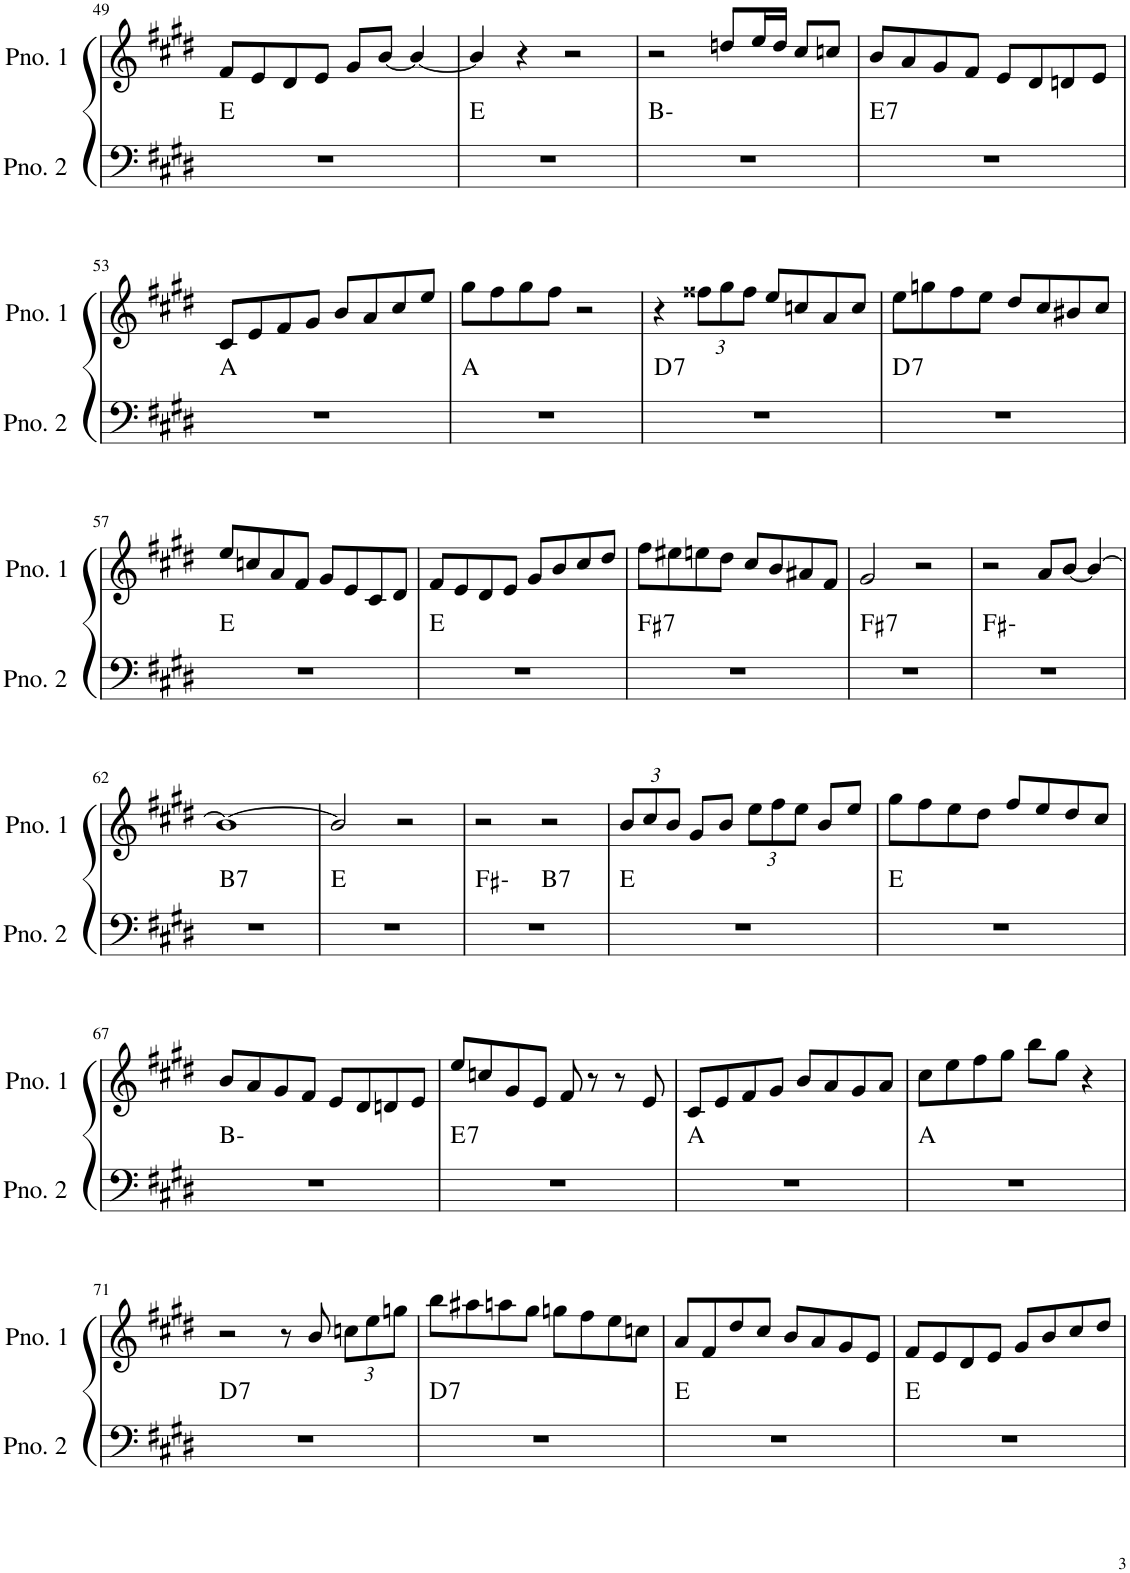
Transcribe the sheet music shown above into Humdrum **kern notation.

**kern	**harte	**kern
*part2	*part2	*part1
*staff2	*	*staff1
*I"ピアノ 2	*	*I"ピアノ 1
!!LO:PB:g=z
*clefF4	*	*clefG2
*k[f#c#g#d#]	*	*k[f#c#g#d#]
*M4/4	*	*M4/4
=49	=49	=49
1r	E:maj	8f#/L
.	.	8e/
.	.	8d#/
.	.	8e/J
.	.	8g#/L
.	.	[8b/J
.	.	4b/_
=50	=50	=50
1r	E:maj	4b/]
.	.	4r
.	.	2r
=51	=51	=51
1r	B:min	2r
.	.	8ddn/L
.	.	16ee/L
.	.	16dd/JJ
.	.	8cc#/L
.	.	8ccn/J
=52	=52	=52
!	!LO:H:kt=7	!
1r	E:7	8b/L
.	.	8a/
.	.	8g#/
.	.	8f#/J
.	.	8e/L
.	.	8d#/
.	.	8dn/
.	.	8e/J
!!LO:LB:g=z
=53	=53	=53
1r	A:maj	8c#/L
.	.	8e/
.	.	8f#/
.	.	8g#/J
.	.	8b/L
.	.	8a/
.	.	8cc#/
.	.	8ee/J
=54	=54	=54
1r	A:maj	8gg#\L
.	.	8ff#\
.	.	8gg#\
.	.	8ff#\J
.	.	2r
=55	=55	=55
!	!LO:H:kt=7	!
1r	D:7	4r
*	*	*Xbrackettup
.	.	12ff##X\L
.	.	12gg#\
.	.	12ff##\J
.	.	8ee/L
.	.	8ccn/
.	.	8a/
.	.	8cc/J
=56	=56	=56
!	!LO:H:kt=7	!
1r	D:7	8ee\L
.	.	8ggn\
.	.	8ff#\
.	.	8ee\J
.	.	8dd#/L
.	.	8cc#/
.	.	8b#X/
.	.	8cc#/J
!!LO:LB:g=z
=57	=57	=57
1r	E:maj	8ee/L
.	.	8ccn/
.	.	8a/
.	.	8f#/J
.	.	8g#/L
.	.	8e/
.	.	8c#/
.	.	8d#/J
=58	=58	=58
1r	E:maj	8f#/L
.	.	8e/
.	.	8d#/
.	.	8e/J
.	.	8g#/L
.	.	8b/
.	.	8cc#/
.	.	8dd#/J
=59	=59	=59
!	!LO:H:kt=7	!
1r	F#:7	8ff#\L
.	.	8ee#X\
.	.	8een\
.	.	8dd#\J
.	.	8cc#/L
.	.	8b/
.	.	8a#X/
.	.	8f#/J
=60	=60	=60
!	!LO:H:kt=7	!
1r	F#:7	2g#/
.	.	2r
=61	=61	=61
1r	F#:min	2r
.	.	8a/L
.	.	[8b/J
.	.	4b/_
!!LO:LB:g=z
=62	=62	=62
!	!LO:H:kt=7	!
1r	B:7	1b_
=63	=63	=63
1r	E:maj	2b/]
.	.	2r
=64	=64	=64
*^	*	*
1r	2ryy	F#:min	2r
!	!	!LO:H:kt=7	!
.	2ryy	B:7	2r
*v	*v	*	*
=65	=65	=65
1r	E:maj	12b/L
.	.	12cc#/
.	.	12b/J
.	.	8g#/L
.	.	8b/J
.	.	12ee\L
.	.	12ff#\
.	.	12ee\J
.	.	8b/L
.	.	8ee/J
=66	=66	=66
1r	E:maj	8gg#\L
.	.	8ff#\
.	.	8ee\
.	.	8dd#\J
.	.	8ff#/L
.	.	8ee/
.	.	8dd#/
.	.	8cc#/J
!!LO:LB:g=z
=67	=67	=67
1r	B:min	8b/L
.	.	8a/
.	.	8g#/
.	.	8f#/J
.	.	8e/L
.	.	8d#/
.	.	8dn/
.	.	8e/J
=68	=68	=68
!	!LO:H:kt=7	!
1r	E:7	8ee/L
.	.	8ccn/
.	.	8g#/
.	.	8e/J
.	.	8f#/
.	.	8r
.	.	8r
.	.	8e/
=69	=69	=69
1r	A:maj	8c#/L
.	.	8e/
.	.	8f#/
.	.	8g#/J
.	.	8b/L
.	.	8a/
.	.	8g#/
.	.	8a/J
=70	=70	=70
1r	A:maj	8cc#\L
.	.	8ee\
.	.	8ff#\
.	.	8gg#\J
.	.	8bb\L
.	.	8gg#\J
.	.	4r
!!LO:LB:g=z
=71	=71	=71
!	!LO:H:kt=7	!
1r	D:7	2r
.	.	8r
.	.	8b/
.	.	12ccn\L
.	.	12ee\
.	.	12ggn\J
=72	=72	=72
!	!LO:H:kt=7	!
1r	D:7	8bb\L
.	.	8aa#X\
.	.	8aan\
.	.	8gg#\J
.	.	8ggn\L
.	.	8ff#\
.	.	8ee\
.	.	8ccn\J
=73	=73	=73
1r	E:maj	8a/L
.	.	8f#/
.	.	8dd#/
.	.	8cc#/J
.	.	8b/L
.	.	8a/
.	.	8g#/
.	.	8e/J
=74	=74	=74
1r	E:maj	8f#/L
.	.	8e/
.	.	8d#/
.	.	8e/J
.	.	8g#/L
.	.	8b/
.	.	8cc#/
.	.	8dd#/J
=	=	=
*-	*-	*-
